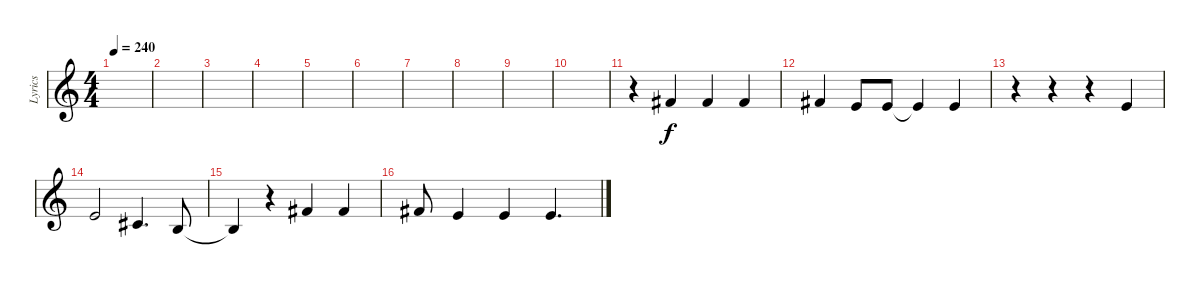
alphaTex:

\track ("Lyrics" "Lyrics") {instrument clarinet}
\staff {score}
\tuning (E4 B3 G3 D3 A2 E2) {hide}
\ts (4 4)
\tempo 240
\clef g2
\ks c
|
|
|
|
|
|
|
|
|
|
r.4 2.1.4 2.1.4 2.1.4 |
2.1.4 0.1.8 0.1.8 0.1{t}.4 0.1.4 |
r.4 r.4 r.4 0.1.4 |
0.1.2 2.2.4{d} 0.2.8 |
0.2{t}.4 r.4 2.1.4 2.1.4 |
2.1.8 0.1.4 0.1.4 0.1.4{d}
